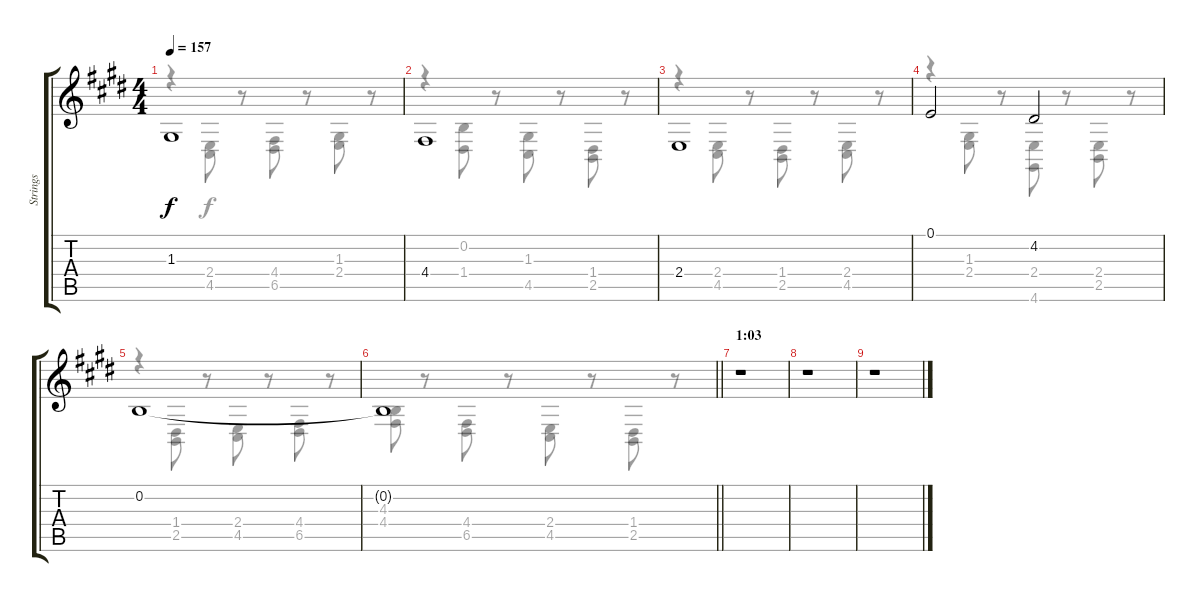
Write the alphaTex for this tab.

\track ("Strings" "Strings") {instrument pizzicatostrings}
\staff {score tabs}
\tuning (E4 B3 G3 D3 A2 E2) {hide}
\voice
\ts (4 4)
\tempo 157
\clef g2
\ks e
1.3.1{dy f} |
\ks c#minor
4.4.1 |
2.4.1 |
0.1.2 4.2.2 |
\ks e
0.2.1 |
\barLineRight lightlight
\ks c#minor
0.2{t}.1 |
\section ("" "1:03")
r.1 |
r.1 |
r.1
\voice
\clef g2
\ottava regular
\simile none
\ks e
r.4{dy f} (2.4 4.5).8 r.8 (4.4 6.5).8 r.8 (1.3 2.4).8 r.8 |
\ks c#minor
r.4 (0.2 1.4).8 r.8 (1.3 4.5).8 r.8 (1.4 2.5).8 r.8 |
r.4 (2.4 4.5).8 r.8 (1.4 2.5).8 r.8 (2.4 4.5).8 r.8 |
r.4 (1.3 2.4).8 r.8 (2.4 4.6).8 r.8 (2.4 2.5).8 r.8 |
\ks e
r.4 (1.4 2.5).8 r.8 (2.4 4.5).8 r.8 (4.4 6.5).8 r.8 |
\barLineRight lightlight
\ks c#minor
(4.3 4.4).8 r.8 (4.4 6.5).8 r.8 (2.4 4.5).8 r.8 (1.4 2.5).8 r.8 |
|
|
